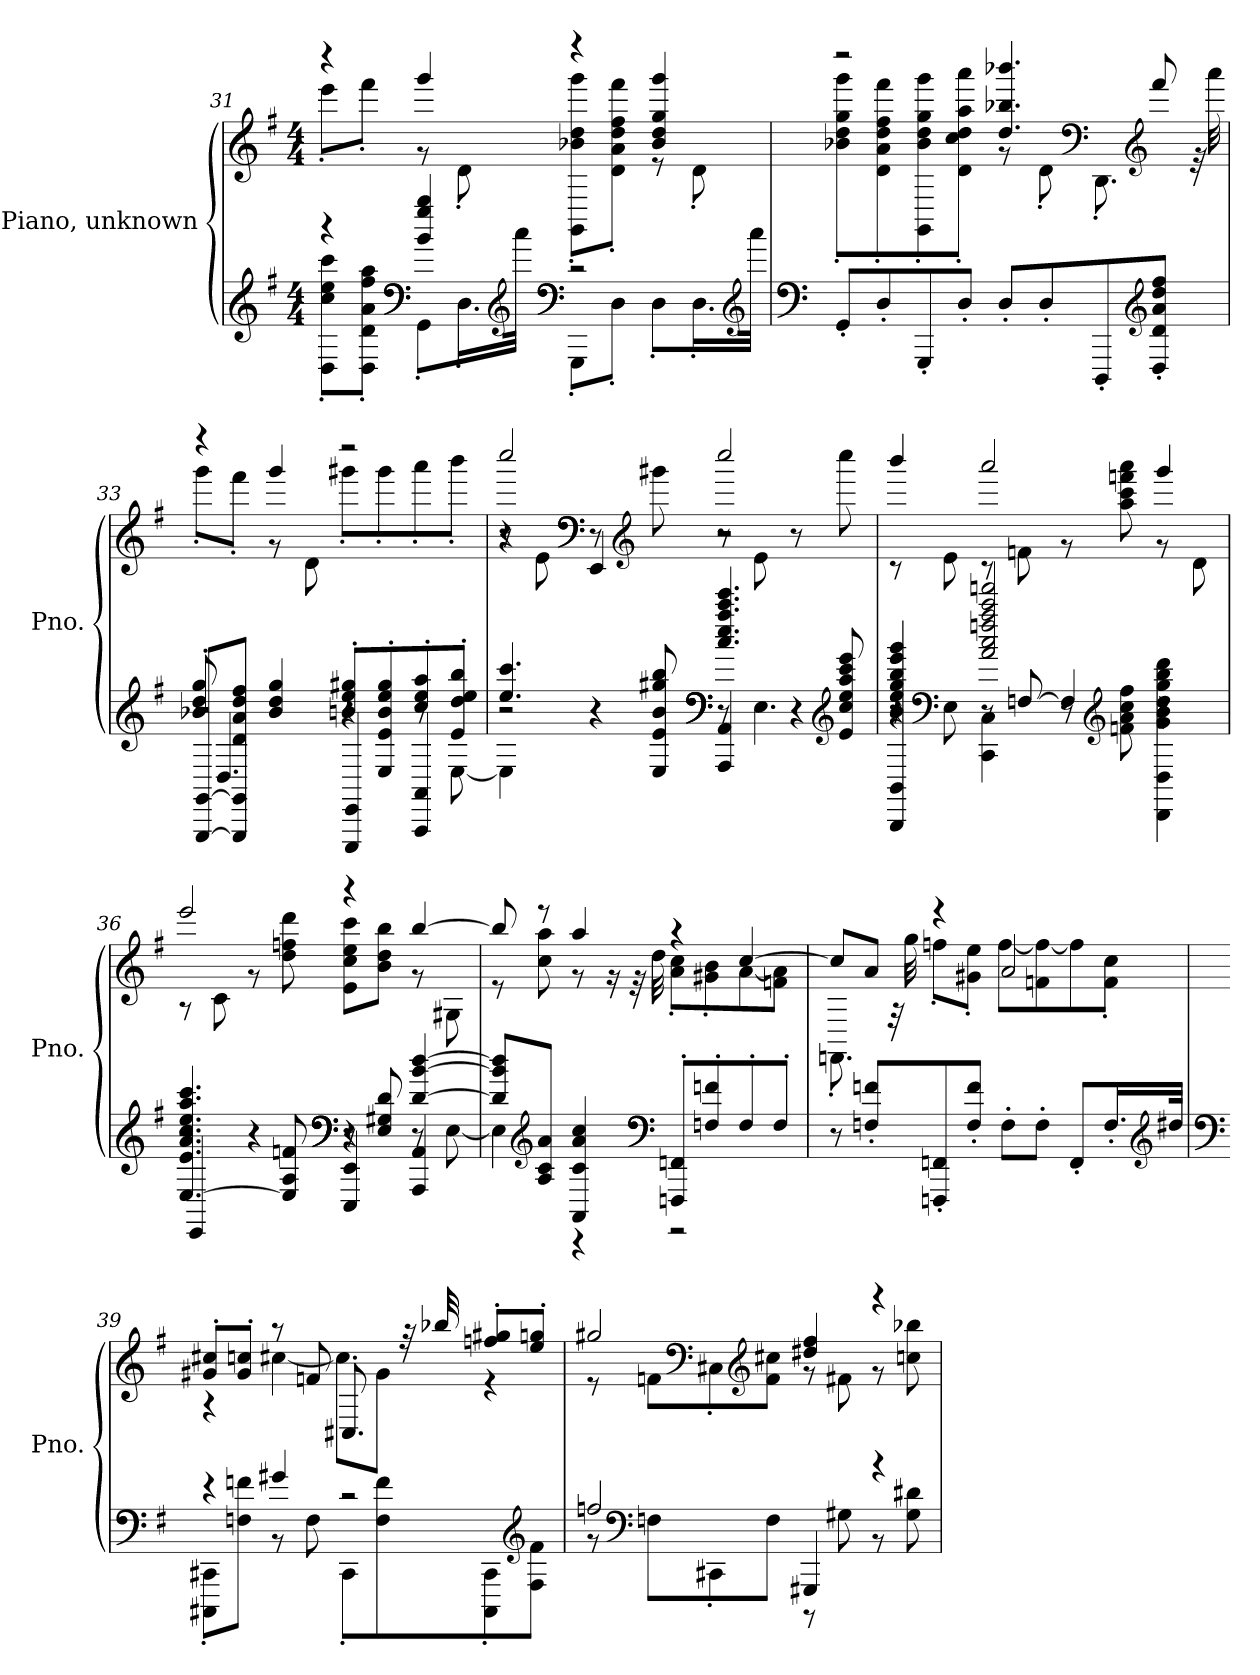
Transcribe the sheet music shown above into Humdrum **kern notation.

**kern	**kern
*part1	*part1
*staff2	*staff1
*I"Piano, unknown	*
*I'Pno.	*
*clefG2	*clefG2
*k[f#]	*k[f#]
*M4/4	*M4/4
=31	=31
*^	*^
4r	8D\' 8cc\' 8ee\' 8ccc\'L	4r	8eee'\L
.	8D\' 8d\' 8a\' 8ff#\' 8aa\'J	.	8fff#'\J
*clefF4	*	*	*
4b/ 4gg/ 4bb/	8GG'\L	4ggg/	8r
.	16.D'\L	.	8d'\
*clefG2	*	*	*
.	32aaa\JJk	.	.
*clefF4	*	*	*
2r	8GGG'\L	4r	8GG\' 8b-X\' 8dd\' 8ggg\'L
.	8D'\J	.	8d\' 8a\' 8dd\' 8ff#\' 8fff#\'J
.	8D'\L	4b-/ 4dd/ 4gg/ 4ggg/	8r
.	16.D'\L	.	8d'\
*clefG2	*	*	*
.	32aaa\JJk	.	.
*v	*v	*	*
!!LO:LB:g=z	!!
=32	=32	=32
*clefF4	*	*
8GG'/L	2r	8b-X\' 8dd\' 8gg\' 8ggg\'L
8D'/	.	8d\' 8a\' 8dd\' 8ff#\' 8fff#\'
8GGG'/	.	8GG\' 8b-\' 8dd\' 8gg\' 8ggg\'
8D'/J	.	8d\' 8cc\' 8dd\' 8aa\' 8aaa\'J
8D'/L	4.dd/ 4.bb-X/ 4.bbb-X/	8r
8D'/	.	8d'\
*	*clefF4	*
8DDD'/	.	8.DD'\
*clefG2	*clefG2	*
8D/' 8d/' 8a/' 8dd/' 8ff#/'J	8fff#/	.
.	.	32r
.	.	32aaa\
=33	=33	=33
*^	*	*
*	*^	*	*
[8GGG/ [8GG/L	2r	8b-X/' 8dd/' 8gg/'	4r	8ggg'\L
8GGG/] 8GG/] 8d/ 8a/ 8dd/ 8ff#/J	.	4.D/	.	8fff#'\J
4b-/ 4dd/ 4gg/	.	.	4ggg/	8r
.	.	.	.	8d\
8bn/' 8ee/' 8gg#X/'L	4r	4EEE/ 4EE/	2r	8ggg#X'\L
8E/' 8e/' 8b/' 8ee/' 8gg#/'	.	.	.	8ggg#'\
8cc/' 8ee/' 8aa/'	8r	4AAA/ 4AA/	.	8aaa'\
8e/' 8dd/' 8ee/' 8bb/'J	[8E\	.	.	8bbb'\J
!!LO:LB:g=z
=34	=34	=34	=34	=34
*	*	*	*	*^
4.ee/ 4.ccc/	4E\]	2r	2cccc/	8r	4r
.	.	.	.	8e\	.
*	*	*	*clefF4	*	*
.	4r	.	.	8r	4EE/
*	*	*	*clefG2	*	*
8E/ 8e/ 8b/ 8gg#X/ 8bb/	.	.	.	8ggg#X\	.
*clefF4	*	*	*	*	*
4.cc/ 4.ee/ 4.aa/ 4.ccc/ 4.eee/	8r	4AAA/ 4AA/	2cccc/	8r	2r
.	4.E\	.	.	8e\	.
.	.	4r	.	8r	.
*clefG2	*	*	*	*	*
8e/ 8cc/ 8ee/ 8aa/ 8ccc/ 8eee/	.	.	.	8cccc\	.
*	*	*	*	*v	*v
=35	=35	=35	=35	=35
4BBB/ 4BB/ 4b/ 4ee/ 4gg/ 4bb/ 4eee/ 4ggg/	8r	4r	4bbb/	8r
*clefF4	*	*	*	*
.	8E\	.	.	8e\
2a/ 2cc/ 2ffn/ 2aa/ 2ccc/ 2fffn/	4CC\ 4C\	8r	2aaa/	8r
.	.	[8Fn/	.	8fn\
.	8r	4F/]	.	8r
*clefG2	*	*	*	*
.	8fn\ 8a\ 8cc\ 8ff\	.	.	8aa\ 8ccc\ 8fffn\ 8aaa\
4r	4DD\ 4D\ 4g\ 4b\ 4dd\ 4gg\ 4bb\ 4ddd\	4r	4ggg/	8r
.	.	.	.	8d\
!!LO:LB:g=z	!!
=36	=36	=36	=36	=36
[4.E/ 4.e/ 4.a/ 4.cc/ 4.ee/ 4.aa/ 4.ccc/	2r	4EE/	2eee/	8r
.	.	.	.	8c\
.	.	4r	.	8r
8E/] 8A/ 8fn/	.	.	.	8dd\ 8ffn\ 8ddd\
*clefF4	*	*	*	*
8r	4r	4EEE/ 4EE/	4r	8e\ 8cc\ 8ee\ 8ccc\L
8E/ 8G#X/ 8d/	.	.	.	8b\ 8dd\ 8bb\J
[4d/ [4b/ [4dd/	8r	4AAA/ 4AA/	[4bb/	8r
.	[8E\	.	.	8G#X\
*	*v	*v	*	*
=37	=37	=37	=37
8d/] 8b/] 8dd/]L	4E\]	8bb/]	8r
*clefG2	*	*	*
8A/ 8c/ 8a/J	.	8r	8cc\ 8aa\
4AA/ 4c/ 4a/ 4cc/	4r	4aa/	8r
.	.	.	16r
.	.	.	32r
.	.	.	32dd\
*clefF4	*	*	*
8FFFn/' 8FFn/'L	2r	4r	8a\' 8cc\'L
8Fn/' 8fn/'	.	.	8g#X\' 8b\'
8F'/	.	[4cc/	[8a\
8F'/J	.	.	8fn\ 8a\]J
*v	*v	*	*
!!LO:PB:g=z	!!
=38	=38	=38
8r	8cc/L]	8.FFn'\
8Fn/' 8fn/'L	8a/J	.
.	.	32r
.	.	32gg\
8FFFn/' 8FFn/'	4r	8ffn'\L
8F/' 8f/'J	.	8g#X\' 8ee\'J
8F'\L	2a/	[8ff\L
8F'\J	.	8fn\ 8ff\_
8FF'/L	.	8ff\]
16.F'/L	.	8f\' 8cc\'J
*clefG2	*	*
32dd#X/JJk	.	.
=39	=39	=39
*clefF4	*	*
*^	*	*
4r	8CCC#X\' 8CC#X\'L	8g#X/' 8cc#X/'L	4r
.	8Fn\ 8fn\J	8g#/' 8ccn/'J	.
4g#X/	8r	8r	[4cc#X\
.	8F\	8fn/	.
2r	8CC#'\L	8.C#X'/	8cc#\L]
.	8F\ 8f\	.	8g#\J
.	.	32r	.
.	.	32bb-X/	.
.	8CCC#\' 8CC#\'	8ffn/' 8gg#X/'L	4r
*clefG2	*	*	*
.	8F\ 8f\J	8ee/' 8ggn/'J	.
!!LO:LB:g=z	!!
=40	=40	=40	=40
2ffn/	8r	2gg#X/	8r
*clefF4	*	*	*
.	8Fn\L	.	8fn\L
*	*	*clefF4	*
.	8CC#X'\	.	8C#X'\
*	*	*clefG2	*
.	8F\J	.	8f\ 8cc#X\J
4GGG#X/	8r	4dd#X/ 4ff#/	8r
.	8G#X\	.	8f#X\
4r	8r	4r	8r
.	8G#\ 8d#X\	.	8ccn\ 8bb-X\
*v	*v	*	*
*	*v	*v
=	=
*-	*-
